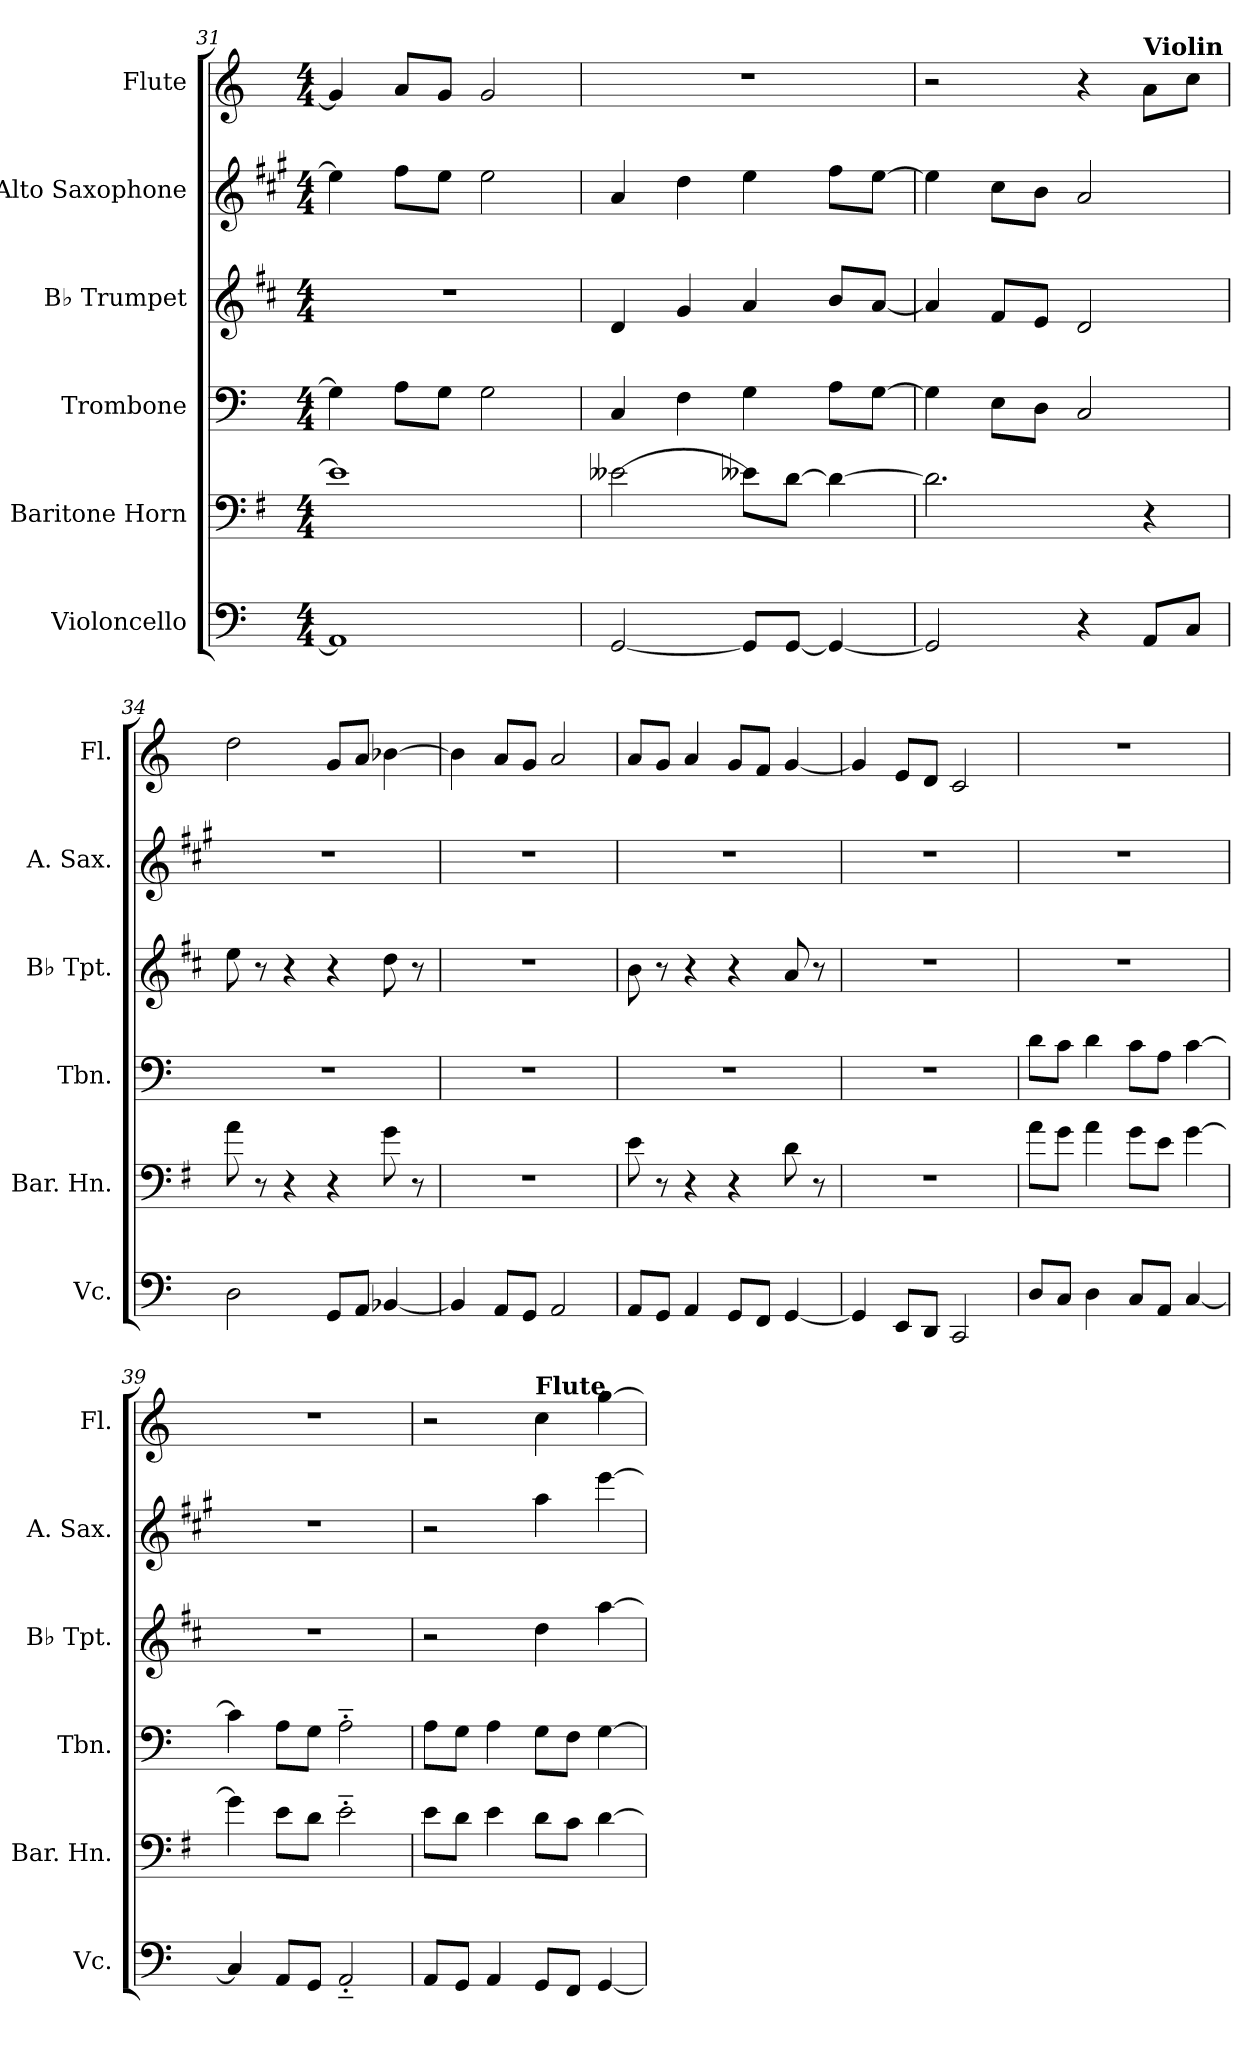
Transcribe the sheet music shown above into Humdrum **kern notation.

**kern	**kern	**kern	**kern	**kern	**kern
*part6	*part5	*part4	*part3	*part2	*part1
*staff6	*staff5	*staff4	*staff3	*staff2	*staff1
*I"Violoncello	*I"Baritone Horn	*I"Trombone	*I"B♭ Trumpet	*I"Alto Saxophone	*I"Flute
*I'Vc.	*I'Bar. Hn.	*I'Tbn.	*I'B♭ Tpt.	*I'A. Sax.	*I'Fl.
*clefF4	*clefF4	*clefF4	*clefG2	*clefG2	*clefG2
*	*ITrd4c7	*	*ITrd1c2	*ITrd5c9	*
*k[]	*k[]	*k[]	*k[]	*k[]	*k[]
*M4/4	*M4/4	*M4/4	*M4/4	*M4/4	*M4/4
=31	=31	=31	=31	=31	=31
1AA]	1A]	4G\]	1r	4g\]	4g/]
.	.	8A\L	.	8a\L	8a/L
.	.	8G\J	.	8g\J	8g/J
.	.	2G\	.	2g\	2g/
=32	=32	=32	=32	=32	=32
[2GG/	[2A--X\	4C/	4c/	4c/	1r
.	.	4F\	4f/	4f\	.
8GG/L]	8A--X\L]	4G\	4g/	4g\	.
[8GG/J	[8G\J	.	.	.	.
4GG/_	4G\_	8A\L	8a/L	8a\L	.
.	.	[8G\J	[8g/J	[8g\J	.
=33	=33	=33	=33	=33	=33
2GG/]	2.G\]	4G\]	4g/]	4g\]	2r
.	.	8E\L	8e/L	8e\L	.
.	.	8D\J	8d/J	8d\J	.
4r	.	2C/	2c/	2c/	4r
!	!	!	!	!	!LO:TX:a:B:t=Violin
8AA/L	4r	.	.	.	8a\L
8C/J	.	.	.	.	8cc\J
=34	=34	=34	=34	=34	=34
2D\	8d\	1r	8dd\	1r	2dd\
.	8r	.	8r	.	.
.	4r	.	4r	.	.
8GG/L	4r	.	4r	.	8g/L
8AA/J	.	.	.	.	8a/J
[4BB-X/	8c\	.	8cc\	.	[4b-X\
.	8r	.	8r	.	.
=35	=35	=35	=35	=35	=35
4BB-/]	1r	1r	1r	1r	4b-\]
8AA/L	.	.	.	.	8a/L
8GG/J	.	.	.	.	8g/J
2AA/	.	.	.	.	2a/
!!LO:LB:g=z
=36	=36	=36	=36	=36	=36
8AA/L	8A\	1r	8a\	1r	8a/L
8GG/J	8r	.	8r	.	8g/J
4AA/	4r	.	4r	.	4a/
8GG/L	4r	.	4r	.	8g/L
8FF/J	.	.	.	.	8f/J
[4GG/	8G\	.	8g/	.	[4g/
.	8r	.	8r	.	.
=37	=37	=37	=37	=37	=37
4GG/]	1r	1r	1r	1r	4g/]
8EE/L	.	.	.	.	8e/L
8DD/J	.	.	.	.	8d/J
2CC/	.	.	.	.	2c/
=38	=38	=38	=38	=38	=38
8D/L	8d\L	8d\L	1r	1r	1r
8C/J	8c\J	8c\J	.	.	.
4D\	4d\	4d\	.	.	.
8C/L	8c\L	8c\L	.	.	.
8AA/J	8A\J	8A\J	.	.	.
[4C/	[4c\	[4c\	.	.	.
=39	=39	=39	=39	=39	=39
4C/]	4c\]	4c\]	1r	1r	1r
8AA/L	8A\L	8A\L	.	.	.
8GG/J	8G\J	8G\J	.	.	.
2AA'~/	2A'~\	2A'~\	.	.	.
=40	=40	=40	=40	=40	=40
8AA/L	8A\L	8A\L	2r	2r	2r
8GG/J	8G\J	8G\J	.	.	.
4AA/	4A\	4A\	.	.	.
!	!	!	!	!	!LO:TX:a:B:t=Flute
8GG/L	8G\L	8G\L	4cc\	4cc\	4cc\
8FF/J	8F\J	8F\J	.	.	.
[4GG/	[4G\	[4G\	[4gg\	[4gg\	[4gg\
=	=	=	=	=	=
*-	*-	*-	*-	*-	*-
